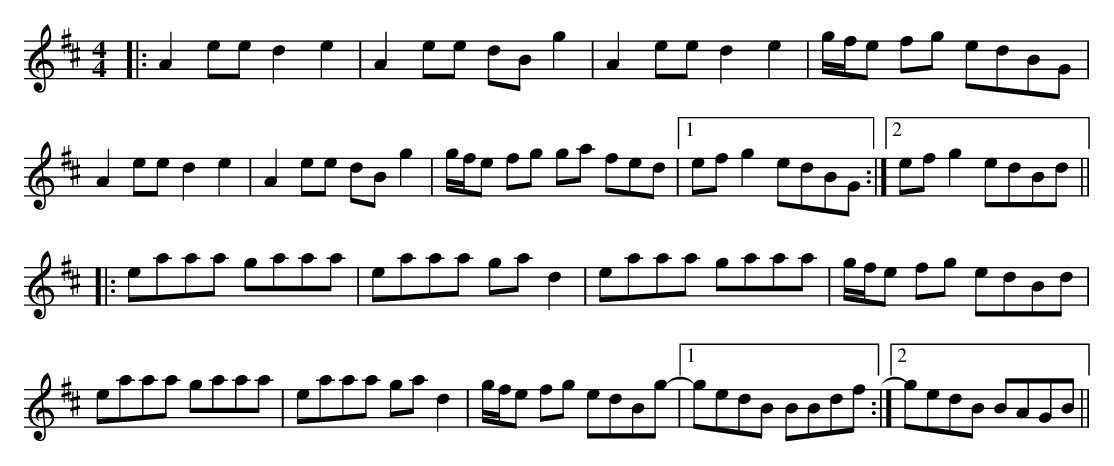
X:1
M:4/4
K:Amix
|:A2ee d2e2|A2ee dBg2|A2ee d2e2|g/f/e fg edBG|
A2ee d2e2|A2ee dBg2|g/f/e fg ga fed|1 efg2 edBG:|2 efg2 edBd||
|:eaaa gaaa|eaaa gad2|eaaa gaaa|g/f/e fg edBd|
eaaa gaaa|eaaa gad2|g/f/e fg edBg-|1 gedB BBdf:|2 gedB BAGB||
